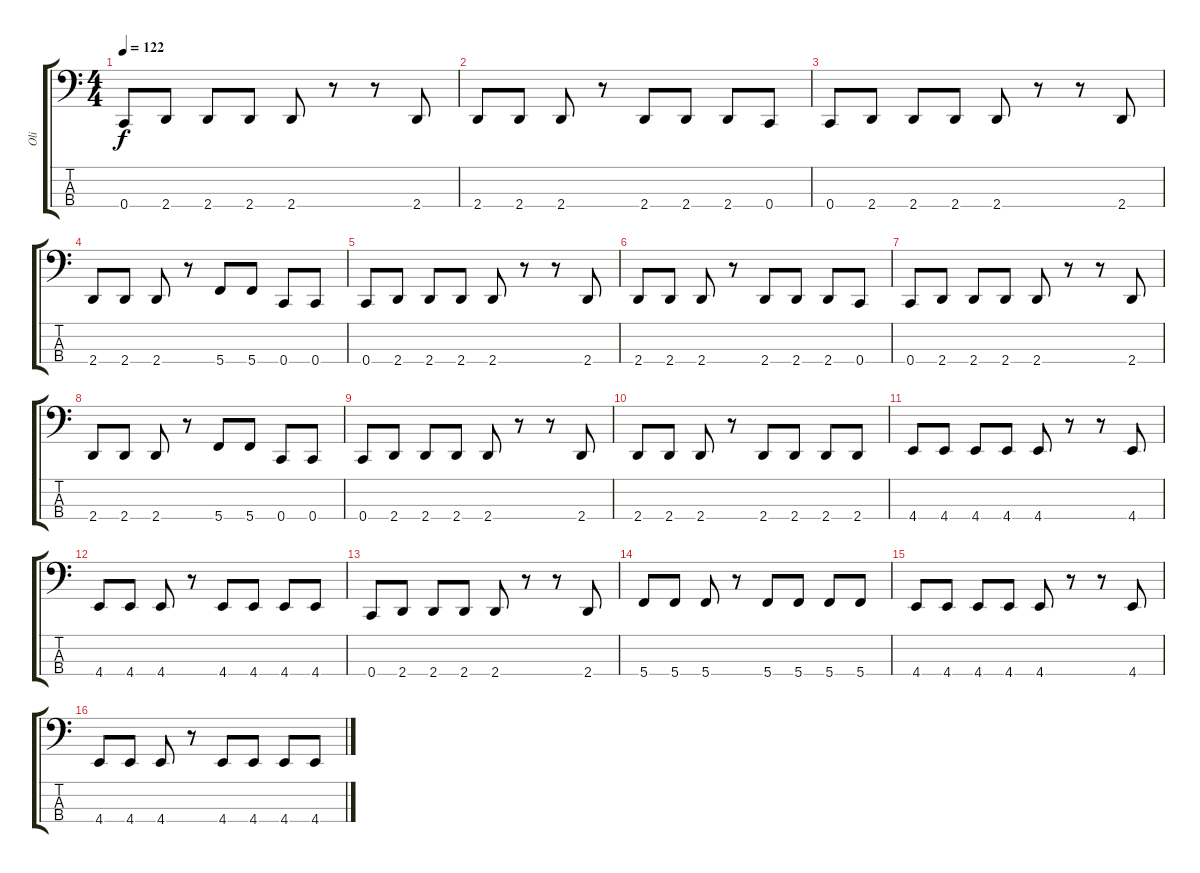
\track ("Oli" "Oli") {instrument electricbassfinger}
\staff {score tabs}
\tuning (F2 C2 G1 C1) {hide}
\ts (4 4)
\tempo 122
\clef f4
\ks c
0.4.8{dy f} 2.4.8 2.4.8 2.4.8 2.4.8 r.8 r.8 2.4.8 |
2.4.8 2.4.8 2.4.8 r.8 2.4.8 2.4.8 2.4.8 0.4.8 |
0.4.8 2.4.8 2.4.8 2.4.8 2.4.8 r.8 r.8 2.4.8 |
2.4.8 2.4.8 2.4.8 r.8 5.4.8 5.4.8 0.4.8 0.4.8 |
0.4.8 2.4.8 2.4.8 2.4.8 2.4.8 r.8 r.8 2.4.8 |
2.4.8 2.4.8 2.4.8 r.8 2.4.8 2.4.8 2.4.8 0.4.8 |
0.4.8 2.4.8 2.4.8 2.4.8 2.4.8 r.8 r.8 2.4.8 |
2.4.8 2.4.8 2.4.8 r.8 5.4.8 5.4.8 0.4.8 0.4.8 |
0.4.8 2.4.8 2.4.8 2.4.8 2.4.8 r.8 r.8 2.4.8 |
2.4.8 2.4.8 2.4.8 r.8 2.4.8 2.4.8 2.4.8 2.4.8 |
4.4.8 4.4.8 4.4.8 4.4.8 4.4.8 r.8 r.8 4.4.8 |
4.4.8 4.4.8 4.4.8 r.8 4.4.8 4.4.8 4.4.8 4.4.8 |
0.4.8 2.4.8 2.4.8 2.4.8 2.4.8 r.8 r.8 2.4.8 |
5.4.8 5.4.8 5.4.8 r.8 5.4.8 5.4.8 5.4.8 5.4.8 |
4.4.8 4.4.8 4.4.8 4.4.8 4.4.8 r.8 r.8 4.4.8 |
4.4.8 4.4.8 4.4.8 r.8 4.4.8 4.4.8 4.4.8 4.4.8
